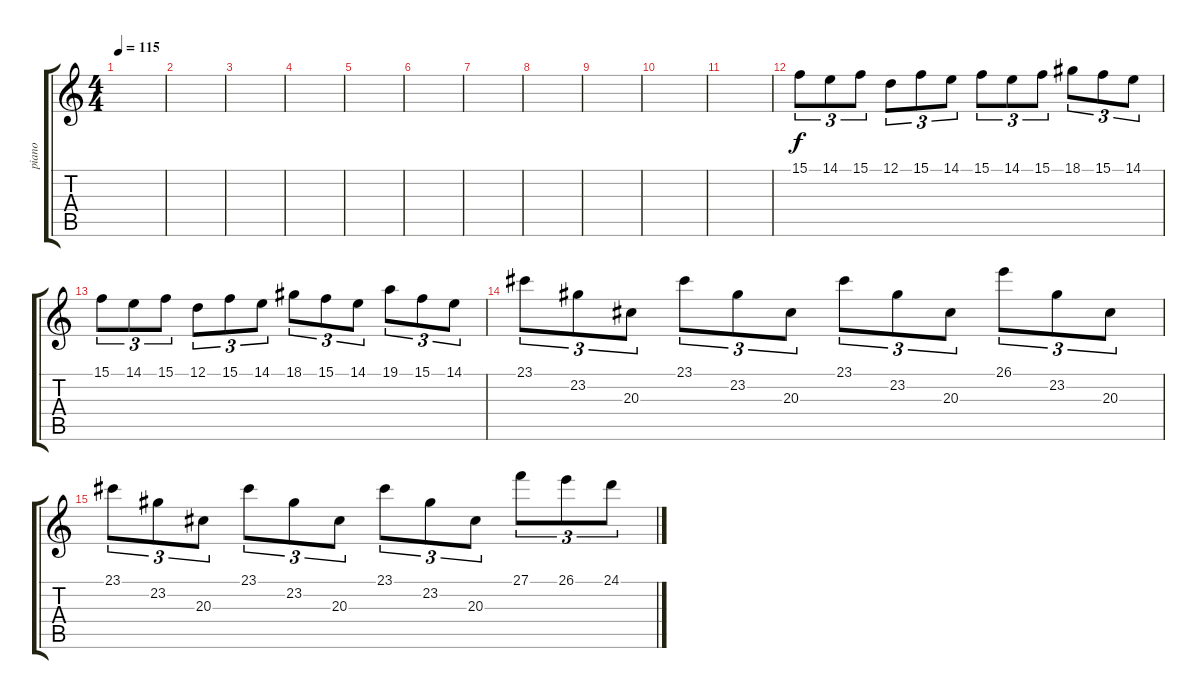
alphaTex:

\track ("piano" "piano") {instrument acousticgrandpiano}
\staff {score tabs}
\tuning (D4 A3 F3 C3 G2 C2) {hide}
\ts (4 4)
\tempo 115
\clef g2
\ks c
|
|
|
|
|
|
|
|
|
|
|
15.1.8{tu (3 2)} 14.1.8{tu (3 2)} 15.1.8{tu (3 2)} 12.1.8{tu (3 2)} 15.1.8{tu (3 2)} 14.1.8{tu (3 2)} 15.1.8{tu (3 2)} 14.1.8{tu (3 2)} 15.1.8{tu (3 2)} 18.1.8{tu (3 2)} 15.1.8{tu (3 2)} 14.1.8{tu (3 2)} |
15.1.8{tu (3 2)} 14.1.8{tu (3 2)} 15.1.8{tu (3 2)} 12.1.8{tu (3 2)} 15.1.8{tu (3 2)} 14.1.8{tu (3 2)} 18.1.8{tu (3 2)} 15.1.8{tu (3 2)} 14.1.8{tu (3 2)} 19.1.8{tu (3 2)} 15.1.8{tu (3 2)} 14.1.8{tu (3 2)} |
23.1.8{tu (3 2)} 23.2.8{tu (3 2)} 20.3.8{tu (3 2)} 23.1.8{tu (3 2)} 23.2.8{tu (3 2)} 20.3.8{tu (3 2)} 23.1.8{tu (3 2)} 23.2.8{tu (3 2)} 20.3.8{tu (3 2)} 26.1.8{tu (3 2)} 23.2.8{tu (3 2)} 20.3.8{tu (3 2)} |
23.1.8{tu (3 2)} 23.2.8{tu (3 2)} 20.3.8{tu (3 2)} 23.1.8{tu (3 2)} 23.2.8{tu (3 2)} 20.3.8{tu (3 2)} 23.1.8{tu (3 2)} 23.2.8{tu (3 2)} 20.3.8{tu (3 2)} 27.1.8{tu (3 2)} 26.1.8{tu (3 2)} 24.1.8{tu (3 2)}
